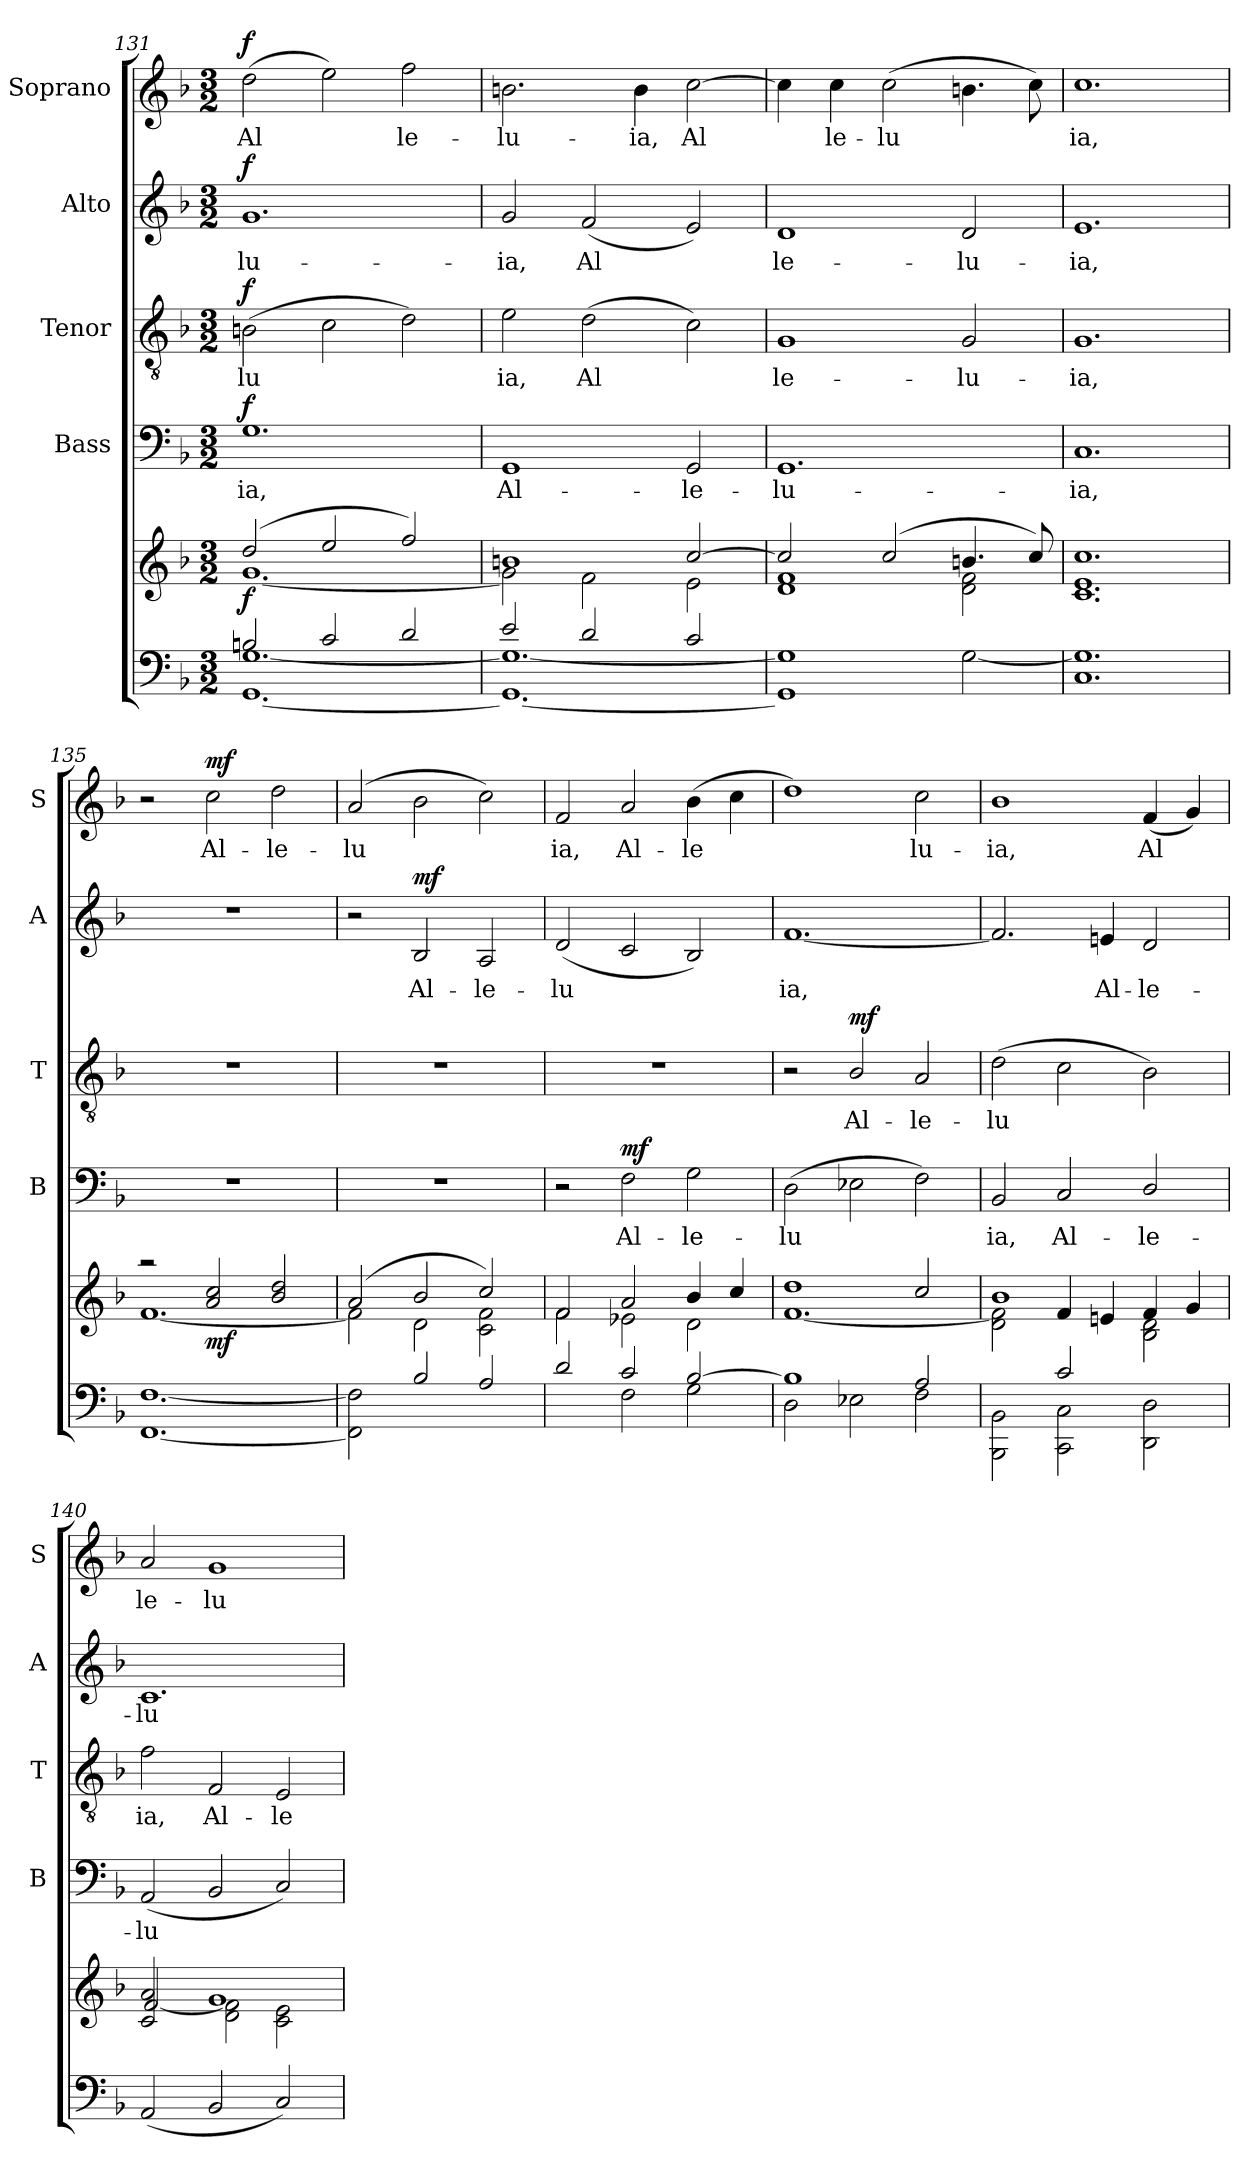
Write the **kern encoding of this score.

**kern	**kern	**dynam	**kern	**text	**dynam	**kern	**text	**dynam	**kern	**text	**dynam	**kern	**text	**dynam
*part6	*part5	*part5	*part4	*part4	*part4	*part3	*part3	*part3	*part2	*part2	*part2	*part1	*part1	*part1
*staff6	*staff5	*staff5	*staff4	*staff4	*staff4	*staff3	*staff3	*staff3	*staff2	*staff2	*staff2	*staff1	*staff1	*staff1
*	*	*	*I"Bass	*	*	*I"Tenor	*	*	*I"Alto	*	*	*I"Soprano	*	*
*	*	*	*I'B	*	*	*I'T	*	*	*I'A	*	*	*I'S	*	*
*clefF4	*clefG2	*	*clefF4	*	*	*clefGv2	*	*	*clefG2	*	*	*clefG2	*	*
*k[b-]	*k[b-]	*	*k[b-]	*	*	*k[b-]	*	*	*k[b-]	*	*	*k[b-]	*	*
*F:	*F:	*	*F:	*	*	*F:	*	*	*F:	*	*	*F:	*	*
*M3/2	*M3/2	*	*M3/2	*	*	*M3/2	*	*	*M3/2	*	*	*M3/2	*	*
=131	=131	=131	=131	=131	=131	=131	=131	=131	=131	=131	=131	=131	=131	=131
*^	*^	*	*	*	*	*	*	*	*	*	*	*	*	*
!	!	!	!	!LO:DY:b	!	!LO:LY:b	!LO:DY:b	!	!LO:LY:b	!LO:DY:b	!	!LO:LY:b	!LO:DY:b	!	!LO:LY:b	!LO:DY:b
2Bn/	[1.GG [1.G	(>2dd/	[1.g	f	1.G	ia,	f	(>2Bn\	lu­	f	1.g	lu-	f	(>2dd\	Al­	f
2c/	.	2ee/	.	.	.	.	.	2c\	.	.	.	.	.	2ee\)	.	.
!	!	!	!	!	!	!	!	!	!	!	!	!	!	!	!LO:LY:b	!
2d/	.	2ff/)	.	.	.	.	.	2d\)	.	.	.	.	.	2ff\	le-	.
=132	=132	=132	=132	=132	=132	=132	=132	=132	=132	=132	=132	=132	=132	=132	=132	=132
!	!	!	!	!	!	!LO:LY:b	!	!	!LO:LY:b	!	!	!LO:LY:b	!	!	!LO:LY:b	!
2e/	1.GG_ 1.G_	1bn	2g\]	.	1GG	Al-	.	2e\	ia,	.	2g/	-ia,	.	2.bn\	-lu-	.
!	!	!	!	!	!	!	!	!	!LO:LY:b	!	!	!LO:LY:b	!	!	!	!
2d/	.	.	2f\	.	.	.	.	(>2d\	Al­	.	(<2f/	Al­	.	.	.	.
!	!	!	!	!	!	!	!	!	!	!	!	!	!	!	!LO:LY:b	!
.	.	.	.	.	.	.	.	.	.	.	.	.	.	4b\	-ia,	.
!	!	!	!	!	!	!LO:LY:b	!	!	!	!	!	!	!	!	!LO:LY:b	!
2c/	.	[2cc/	2e\	.	2GG/	-le-	.	2c\)	.	.	2e/)	.	.	[2cc\	Al­	.
!!LO:LB:g=z
=133	=133	=133	=133	=133	=133	=133	=133	=133	=133	=133	=133	=133	=133	=133	=133	=133
!	!	!	!	!	!	!LO:LY:b	!	!	!LO:LY:b	!	!	!LO:LY:b	!	!	!	!
1.ryy	1GG] 1G]	2cc/]	1d 1f	.	1.GG	-lu-	.	1G	le-	.	1d	le-	.	4cc\]	.	.
!	!	!	!	!	!	!	!	!	!	!	!	!	!	!	!LO:LY:b	!
.	.	.	.	.	.	.	.	.	.	.	.	.	.	4cc\	le-	.
!	!	!	!	!	!	!	!	!	!	!	!	!	!	!	!LO:LY:b	!
.	.	(>2cc/	.	.	.	.	.	.	.	.	.	.	.	(>2cc\	-lu­	.
!	!	!	!	!	!	!	!	!	!LO:LY:b	!	!	!LO:LY:b	!	!	!	!
.	[2G\	4.bn/	2d\ 2f\	.	.	.	.	2G/	-lu-	.	2d/	-lu-	.	4.bn\	.	.
.	.	8cc/)	.	.	.	.	.	.	.	.	.	.	.	8cc\)	.	.
=134	=134	=134	=134	=134	=134	=134	=134	=134	=134	=134	=134	=134	=134	=134	=134	=134
!	!	!	!	!	!	!LO:LY:b	!	!	!LO:LY:b	!	!	!LO:LY:b	!	!	!LO:LY:b	!
1.ryy	1.C 1.G]	1.cc	1.c 1.e	.	1.C	-ia,	.	1.G	-ia,	.	1.e	-ia,	.	1.cc	ia,	.
!!LO:PB:g=z
=135	=135	=135	=135	=135	=135	=135	=135	=135	=135	=135	=135	=135	=135	=135	=135	=135
1.ryy	[1.FF [1.F	2raa	[1.f	.	1.r	.	.	1.r	.	.	1.r	.	.	2r	.	.
!	!	!	!	!LO:DY:b	!	!	!	!	!	!	!	!	!	!	!LO:LY:b	!LO:DY:b
.	.	2a/ 2cc/	.	mf	.	.	.	.	.	.	.	.	.	2cc\	Al-	mf
!	!	!	!	!	!	!	!	!	!	!	!	!	!	!	!LO:LY:b	!
.	.	2b-/ 2dd/	.	.	.	.	.	.	.	.	.	.	.	2dd\	-le-	.
=136	=136	=136	=136	=136	=136	=136	=136	=136	=136	=136	=136	=136	=136	=136	=136	=136
!	!	!	!	!	!	!	!	!	!	!	!	!	!	!	!LO:LY:b	!
2ryy	2FF\] 2F\]	(>2a/	2f\]	.	1.r	.	.	1.r	.	.	2r	.	.	(>2a/	-lu­	.
!	!	!	!	!	!	!	!	!	!	!	!	!LO:LY:b	!LO:DY:b	!	!	!
2B-/	1ryy	2b-/	2d\	.	.	.	.	.	.	.	2B-/	Al-	mf	2b-\	.	.
!	!	!	!	!	!	!	!	!	!	!	!	!LO:LY:b	!	!	!	!
2A/	.	2cc/)	2c\ 2f\	.	.	.	.	.	.	.	2A/	-le-	.	2cc\)	.	.
=137	=137	=137	=137	=137	=137	=137	=137	=137	=137	=137	=137	=137	=137	=137	=137	=137
!	!	!	!	!	!	!	!	!	!	!	!	!LO:LY:b	!	!	!LO:LY:b	!
2d/	2ryy	2f/	2f\	.	2r	.	.	1.r	.	.	(<2d/	-lu	.	2f/	ia,	.
!	!	!	!	!	!	!LO:LY:b	!LO:DY:b	!	!	!	!	!	!	!	!LO:LY:b	!
2c/	2F\	2a/	2e-X\	.	2F\	Al-	mf	.	.	.	2c/	.	.	2a/	Al-	.
!	!	!	!	!	!	!LO:LY:b	!	!	!	!	!	!	!	!	!LO:LY:b	!
[2B-/	2G\	4b-/	2d\	.	2G\	-le-	.	.	.	.	2B-/)	.	.	(>4b-\	-le­	.
.	.	4cc/	.	.	.	.	.	.	.	.	.	.	.	4cc\	.	.
=138	=138	=138	=138	=138	=138	=138	=138	=138	=138	=138	=138	=138	=138	=138	=138	=138
!	!	!	!	!	!	!LO:LY:b	!	!	!	!	!	!LO:LY:b	!	!	!	!
1B-]	2D\	1dd	[1.f	.	(>2D\	-lu	.	2r	.	.	[1.f	ia,	.	1dd)	.	.
!	!	!	!	!	!	!	!	!	!LO:LY:b	!LO:DY:b	!	!	!	!	!	!
.	2E-X\	.	.	.	2E-X\	.	.	2B-/	Al-	mf	.	.	.	.	.	.
!	!	!	!	!	!	!	!	!	!LO:LY:b	!	!	!	!	!	!LO:LY:b	!
2A/	2F\	2cc/	.	.	2F\)	.	.	2A/	-le-	.	.	.	.	2cc\	lu-	.
=139	=139	=139	=139	=139	=139	=139	=139	=139	=139	=139	=139	=139	=139	=139	=139	=139
!	!	!	!	!	!	!LO:LY:b	!	!	!LO:LY:b	!	!	!	!	!	!LO:LY:b	!
2ryy	2BBB-\ 2BB-\	1b-	2d\ 2f\]	.	2BB-/	ia,	.	(>2d\	-lu­	.	2.f/]	.	.	1b-	-ia,	.
!	!	!	!	!	!	!LO:LY:b	!	!	!	!	!	!	!	!	!	!
2c/	2CC\ 2C\	.	4f/	.	2C/	Al-	.	2c\	.	.	.	.	.	.	.	.
!	!	!	!	!	!	!	!	!	!	!	!	!LO:LY:b	!	!	!	!
.	.	.	4eni/	.	.	.	.	.	.	.	4eni/	Al-	.	.	.	.
!	!	!	!	!	!	!LO:LY:b	!	!	!	!	!	!LO:LY:b	!	!	!LO:LY:b	!
2ryy	2DD\ 2D\	4f/	2B-\ 2d\	.	2D/	-le-	.	2B-\)	.	.	2d/	-le-	.	(<4f/	Al­	.
.	.	4g/	.	.	.	.	.	.	.	.	.	.	.	4g/)	.	.
=140	=140	=140	=140	=140	=140	=140	=140	=140	=140	=140	=140	=140	=140	=140	=140	=140
!	!	!	!	!	!	!LO:LY:b	!	!	!LO:LY:b	!	!	!LO:LY:b	!	!	!LO:LY:b	!
1.ryy	(<2AA/	2c/ 2a/	[2f/	.	(<2AA/	-lu	.	2f\	ia,	.	1.c	-lu-	.	2a/	le-	.
!	!	!	!	!	!	!	!	!	!LO:LY:b	!	!	!	!	!	!LO:LY:b	!
.	2BB-/	1g	2d\ 2f\]	.	2BB-/	.	.	2F/	Al-	.	.	.	.	1g	-lu-	.
!	!	!	!	!	!	!	!	!	!LO:LY:b	!	!	!	!	!	!	!
.	2C/)	.	2c\ 2e\	.	2C/)	.	.	2E/	-le-	.	.	.	.	.	.	.
*v	*v	*	*	*	*	*	*	*	*	*	*	*	*	*	*	*
*	*v	*v	*	*	*	*	*	*	*	*	*	*	*	*	*
=	=	=	=	=	=	=	=	=	=	=	=	=	=	=
*-	*-	*-	*-	*-	*-	*-	*-	*-	*-	*-	*-	*-	*-	*-
